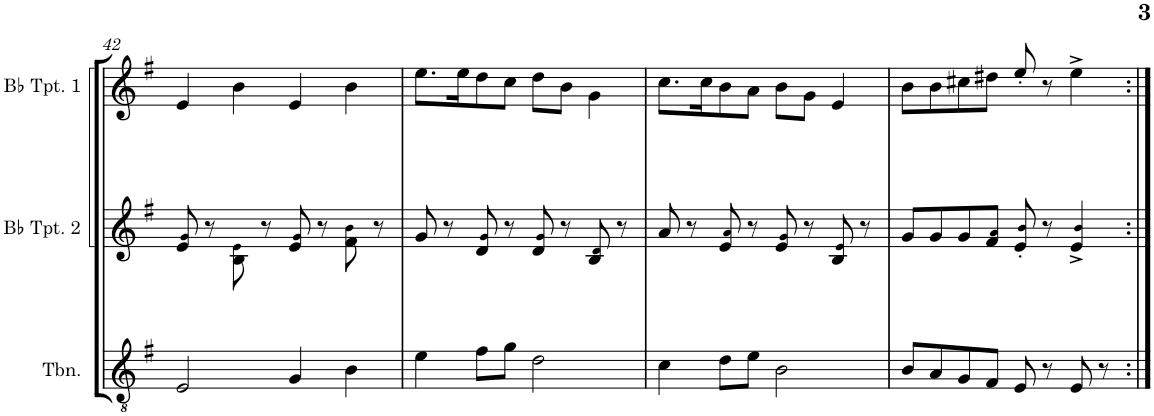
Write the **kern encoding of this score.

**kern	**kern	**kern
*part3	*part2	*part1
*staff3	*staff2	*staff1
*I"Trombone	*I"Bb Trumpet 2	*I"Bb Trumpet 1
*I'Tbn.	*I'Bb Tpt. 2	*I'Bb Tpt. 1
!!LO:PB:g=z
*clefGv2	*clefG2	*clefG2
*Trd1c2	*Trd1c2	*Trd1c2
*k[f#]	*k[f#]	*k[f#]
*M4/4	*M4/4	*M4/4
=42	=42	=42
2E/	8e/ 8g!/	4e/
.	8r	.
.	8B\ 8e!\	4b\
.	8r	.
4G/	8e/ 8g!/	4e/
.	8r	.
4B\	8f#\ 8b!\	4b\
.	8r	.
=43	=43	=43
4e\	8g/	8.ee\L
.	8r	.
.	.	16ee\K
8f#\L	8d/ 8g!/	8dd\
8g\J	8r	8cc\J
2d\	8d/ 8g!/	8dd\L
.	8r	8b\J
.	8B/ 8d!/	4g\
.	8r	.
=44	=44	=44
4c\	8a/	8.cc\L
.	8r	.
.	.	16cc\K
8d\L	8e/ 8a!/	8b\
8e\J	8r	8a\J
2B\	8e/ 8g!/	8b\L
.	8r	8g\J
.	8B/ 8e!/	4e/
.	8r	.
=45	=45	=45
8B/L	8g/L	8b\L
8A/	8g/	8b\
8G/	8g/	8cc#X\
8F#/J	8f#/ 8a!/J	8dd#X\J
8E/	8e/' 8b!/'	8ee'/
8r	8r	8r
8E/	4e/^ 4b!/^	4ee^\
8r	.	.
=:|!	=:|!	=:|!
*-	*-	*-
